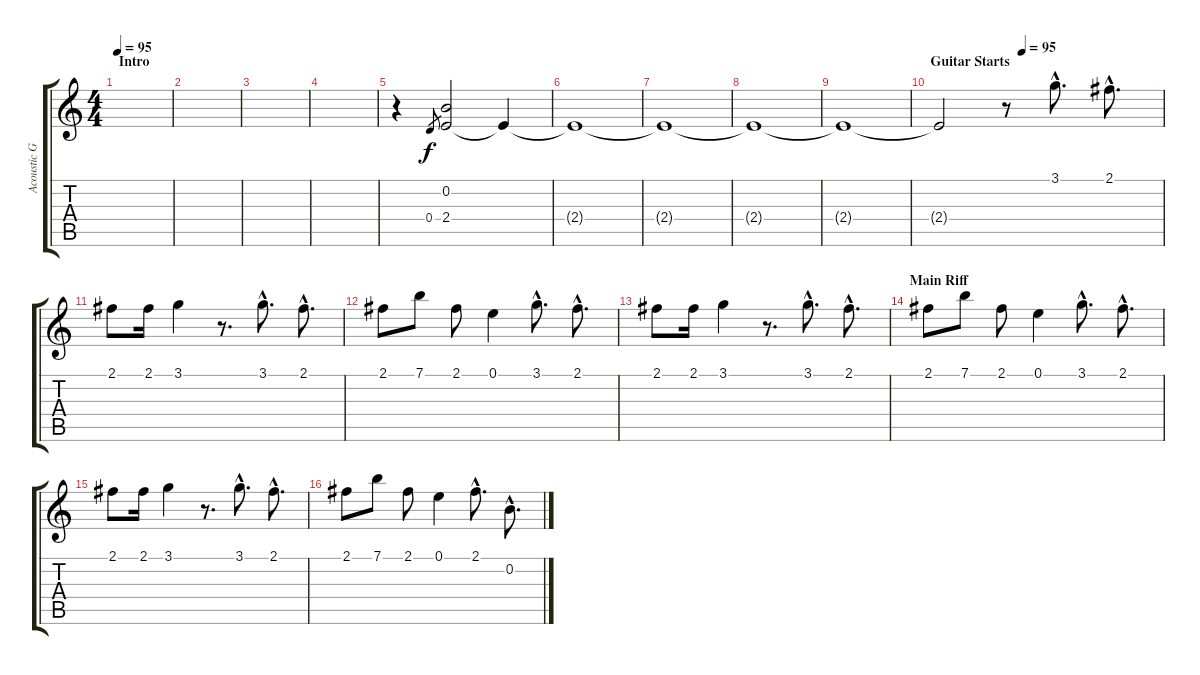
\track ("Acoustic Guitar" "Acoustic G") {instrument acousticguitarnylon}
\staff {score tabs}
\tuning (E4 B3 G3 D3 A2 E2) {hide}
\ts (4 4)
\section ("" "Intro")
\tempo 95
\tempo 80
\tempo 95
\clef g2
\ks c
|
|
|
|
r.4 0.4.8{gr} (0.2 2.4).2 2.4{t}.4 |
2.4{t}.1 |
2.4{t}.1 |
2.4{t}.1 |
2.4{t}.1 |
\section ("" "Guitar Starts")
\tempo (95 0.375)
2.4{t}.2 r.8 3.1{hac}.8{d} 2.1{hac}.8{d} |
2.1.8 2.1.16 3.1.4 r.8{d} 3.1{hac}.8{d} 2.1{hac}.8{d} |
2.1.8 7.1.8 2.1.8 0.1.4 3.1{hac}.8{d} 2.1{hac}.8{d} |
2.1.8 2.1.16 3.1.4 r.8{d} 3.1{hac}.8{d} 2.1{hac}.8{d} |
\section ("" "Main Riff")
2.1.8 7.1.8 2.1.8 0.1.4 3.1{hac}.8{d} 2.1{hac}.8{d} |
2.1.8 2.1.16 3.1.4 r.8{d} 3.1{hac}.8{d} 2.1{hac}.8{d} |
2.1.8 7.1.8 2.1.8 0.1.4 2.1{hac}.8{d} 0.2{hac}.8{d}
